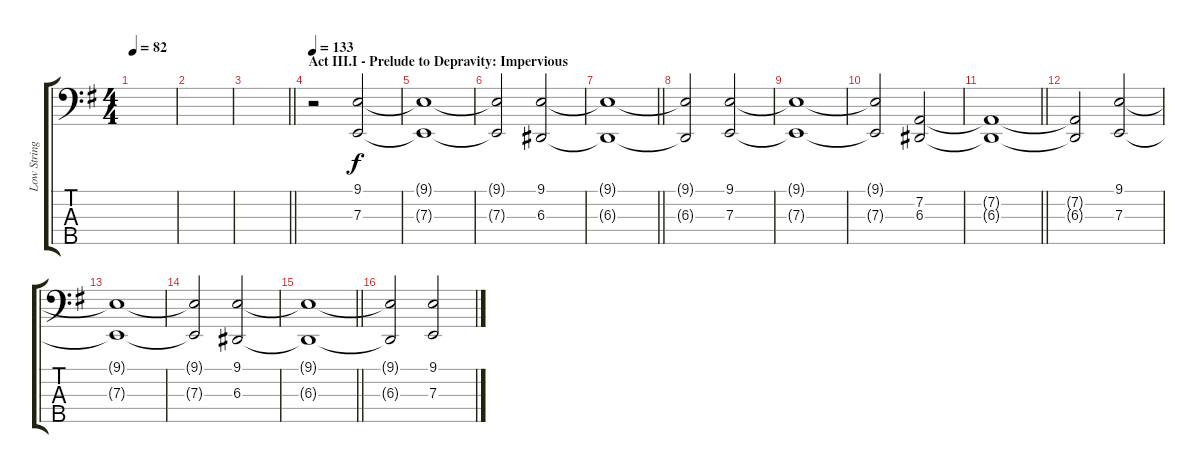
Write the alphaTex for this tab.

\track ("Low Strings Standard" "Low String") {instrument stringensemble1}
\staff {score tabs}
\tuning (G2 D2 A1 E1 B0) {hide}
\ts (4 4)
\tempo 82
\clef f4
\ks eminor
|
|
\barLineRight lightlight
|
\section ("" "Act III.I - Prelude to Depravity: Impervious")
\tempo 133
r.2 (9.1 7.3).2 |
(9.1{t} 7.3{t}).1 |
(9.1{t} 7.3{t}).2 (9.1 6.3).2 |
\barLineRight lightlight
(9.1{t} 6.3{t}).1 |
(9.1{t} 6.3{t}).2 (9.1 7.3).2 |
(9.1{t} 7.3{t}).1 |
(9.1{t} 7.3{t}).2 (7.2 6.3).2 |
\barLineRight lightlight
(7.2{t} 6.3{t}).1 |
(7.2{t} 6.3{t}).2 (9.1 7.3).2 |
(9.1{t} 7.3{t}).1 |
(9.1{t} 7.3{t}).2 (9.1 6.3).2 |
\barLineRight lightlight
(9.1{t} 6.3{t}).1 |
(9.1{t} 6.3{t}).2 (9.1 7.3).2
